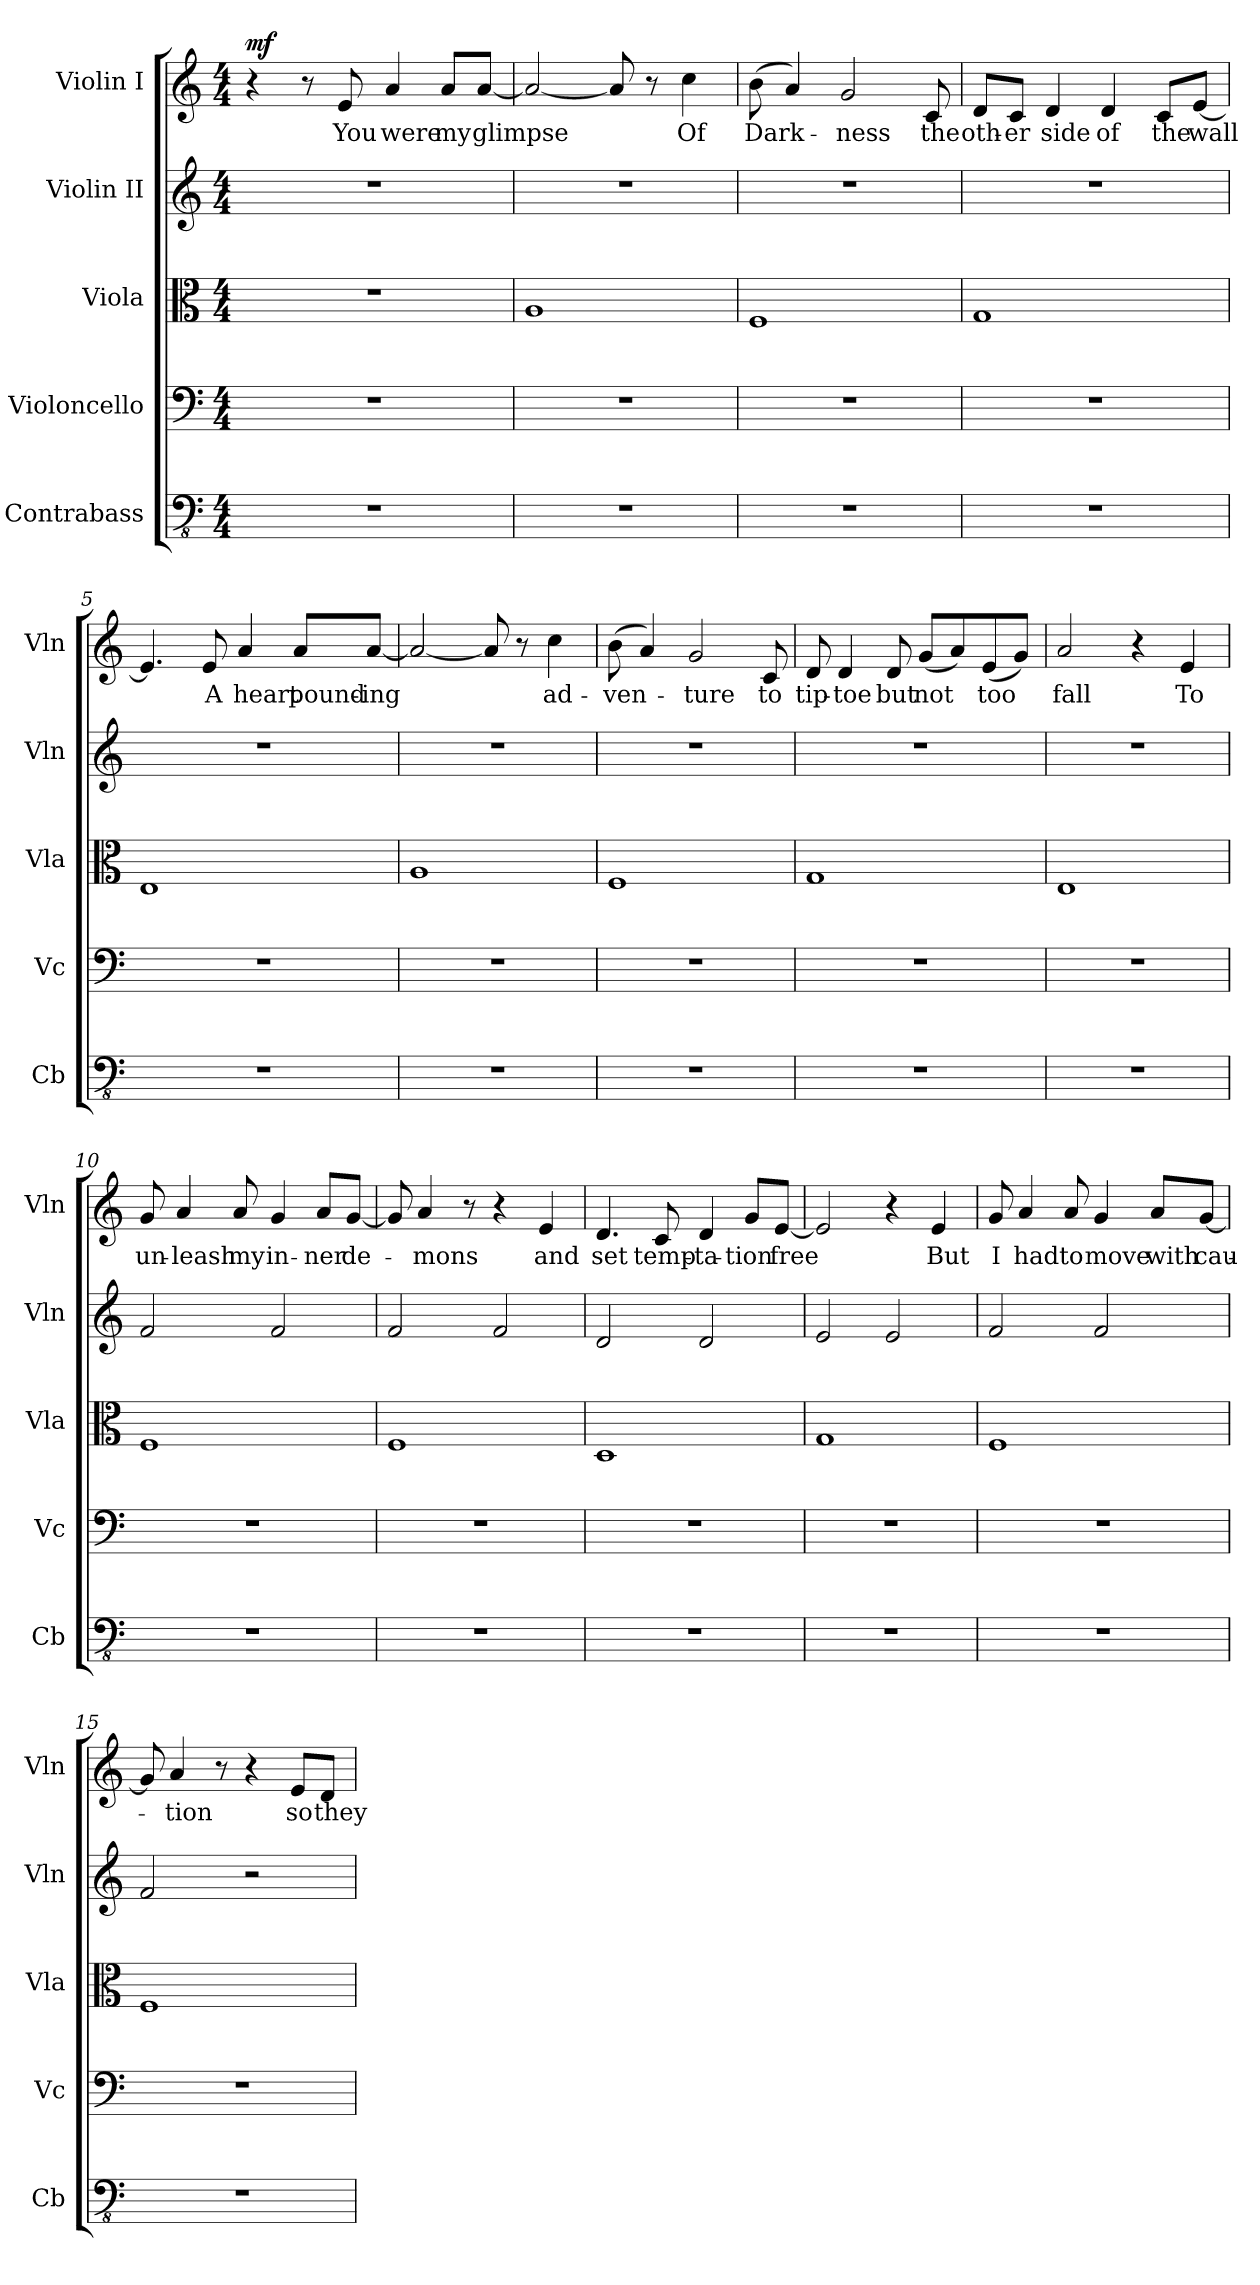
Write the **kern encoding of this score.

**kern	**kern	**kern	**kern	**kern	**text	**dynam
*part5	*part4	*part3	*part2	*part1	*part1	*part1
*staff5	*staff4	*staff3	*staff2	*staff1	*staff1	*staff1
*I"Contrabass	*I"Violoncello	*I"Viola	*I"Violin II	*I"Violin I	*	*
*I'Cb	*I'Vc	*I'Vla	*I'Vln	*I'Vln	*	*
*clefFv4	*clefF4	*clefC3	*clefG2	*clefG2	*	*
*ITrd7c12	*	*	*	*	*	*
*k[]	*k[]	*k[]	*k[]	*k[]	*	*
*M4/4	*M4/4	*M4/4	*M4/4	*M4/4	*	*
*MM130	*MM130	*MM130	*MM130	*MM130	*	*
=1	=1	=1	=1	=1	=1	=1
!	!	!	!	!	!	!LO:DY:b
1r	1r	1r	1r	4r	.	mf
.	.	.	.	8r	.	.
.	.	.	.	8e/	You	.
.	.	.	.	4a/	were	.
.	.	.	.	8a/L	my	.
.	.	.	.	[8a/J	glimpse	.
=2	=2	=2	=2	=2	=2	=2
1r	1r	1A	1r	2a/_	.	.
.	.	.	.	8a/]	.	.
.	.	.	.	8r	.	.
.	.	.	.	4cc\	Of	.
=3	=3	=3	=3	=3	=3	=3
1r	1r	1F	1r	(8b\	Dark-	.
.	.	.	.	4a/)	.	.
.	.	.	.	2g/	-ness	.
.	.	.	.	8c/	the	.
=4	=4	=4	=4	=4	=4	=4
1r	1r	1G	1r	8d/L	oth-	.
.	.	.	.	8c/J	-er	.
.	.	.	.	4d/	side	.
.	.	.	.	4d/	of	.
.	.	.	.	8c/L	the	.
.	.	.	.	[8e/J	wall	.
!!LO:LB:g=z
=5	=5	=5	=5	=5	=5	=5
1r	1r	1E	1r	4.e/]	.	.
.	.	.	.	8e/	A	.
.	.	.	.	4a/	heart	.
.	.	.	.	8a/L	pound-	.
.	.	.	.	[8a/J	-ing	.
=6	=6	=6	=6	=6	=6	=6
1r	1r	1A	1r	2a/_	.	.
.	.	.	.	8a/]	.	.
.	.	.	.	8r	.	.
.	.	.	.	4cc\	ad-	.
=7	=7	=7	=7	=7	=7	=7
1r	1r	1F	1r	(8b\	-ven-	.
.	.	.	.	4a/)	.	.
.	.	.	.	2g/	-ture	.
.	.	.	.	8c/	to	.
=8	=8	=8	=8	=8	=8	=8
1r	1r	1G	1r	8d/	tip-	.
.	.	.	.	4d/	-toe	.
.	.	.	.	8d/	but	.
.	.	.	.	(8g/L	not	.
.	.	.	.	8a/)	.	.
.	.	.	.	(8e/	too	.
.	.	.	.	8g/J)	.	.
=9	=9	=9	=9	=9	=9	=9
1r	1r	1E	1r	2a/	fall	.
.	.	.	.	4r	.	.
.	.	.	.	4e/	To	.
!!LO:PB:g=z
=10	=10	=10	=10	=10	=10	=10
1r	1r	1F	2f/	8g/	un-	.
.	.	.	.	4a/	-leash	.
.	.	.	.	8a/	my	.
.	.	.	2f/	4g/	in-	.
.	.	.	.	8a/L	-ner	.
.	.	.	.	[8g/J	de-	.
=11	=11	=11	=11	=11	=11	=11
1r	1r	1F	2f/	8g/]	.	.
.	.	.	.	4a/	-mons	.
.	.	.	.	8r	.	.
.	.	.	2f/	4r	.	.
.	.	.	.	4e/	and	.
=12	=12	=12	=12	=12	=12	=12
1r	1r	1D	2d/	4.d/	set	.
.	.	.	.	8c/	temp-	.
.	.	.	2d/	4d/	-ta-	.
.	.	.	.	8g/L	-tion	.
.	.	.	.	[8e/J	free	.
=13	=13	=13	=13	=13	=13	=13
1r	1r	1G	2e/	2e/]	.	.
.	.	.	2e/	4r	.	.
.	.	.	.	4e/	But	.
!!LO:LB:g=z
=14	=14	=14	=14	=14	=14	=14
1r	1r	1F	2f/	8g/	I	.
.	.	.	.	4a/	had	.
.	.	.	.	8a/	to	.
.	.	.	2f/	4g/	move	.
.	.	.	.	8a/L	with	.
.	.	.	.	[8g/J	cau-	.
=15	=15	=15	=15	=15	=15	=15
1r	1r	1F	2f/	8g/]	.	.
.	.	.	.	4a/	-tion	.
.	.	.	.	8r	.	.
.	.	.	2r	4r	.	.
.	.	.	.	8e/L	so	.
.	.	.	.	8d/J	they	.
=	=	=	=	=	=	=
*-	*-	*-	*-	*-	*-	*-
